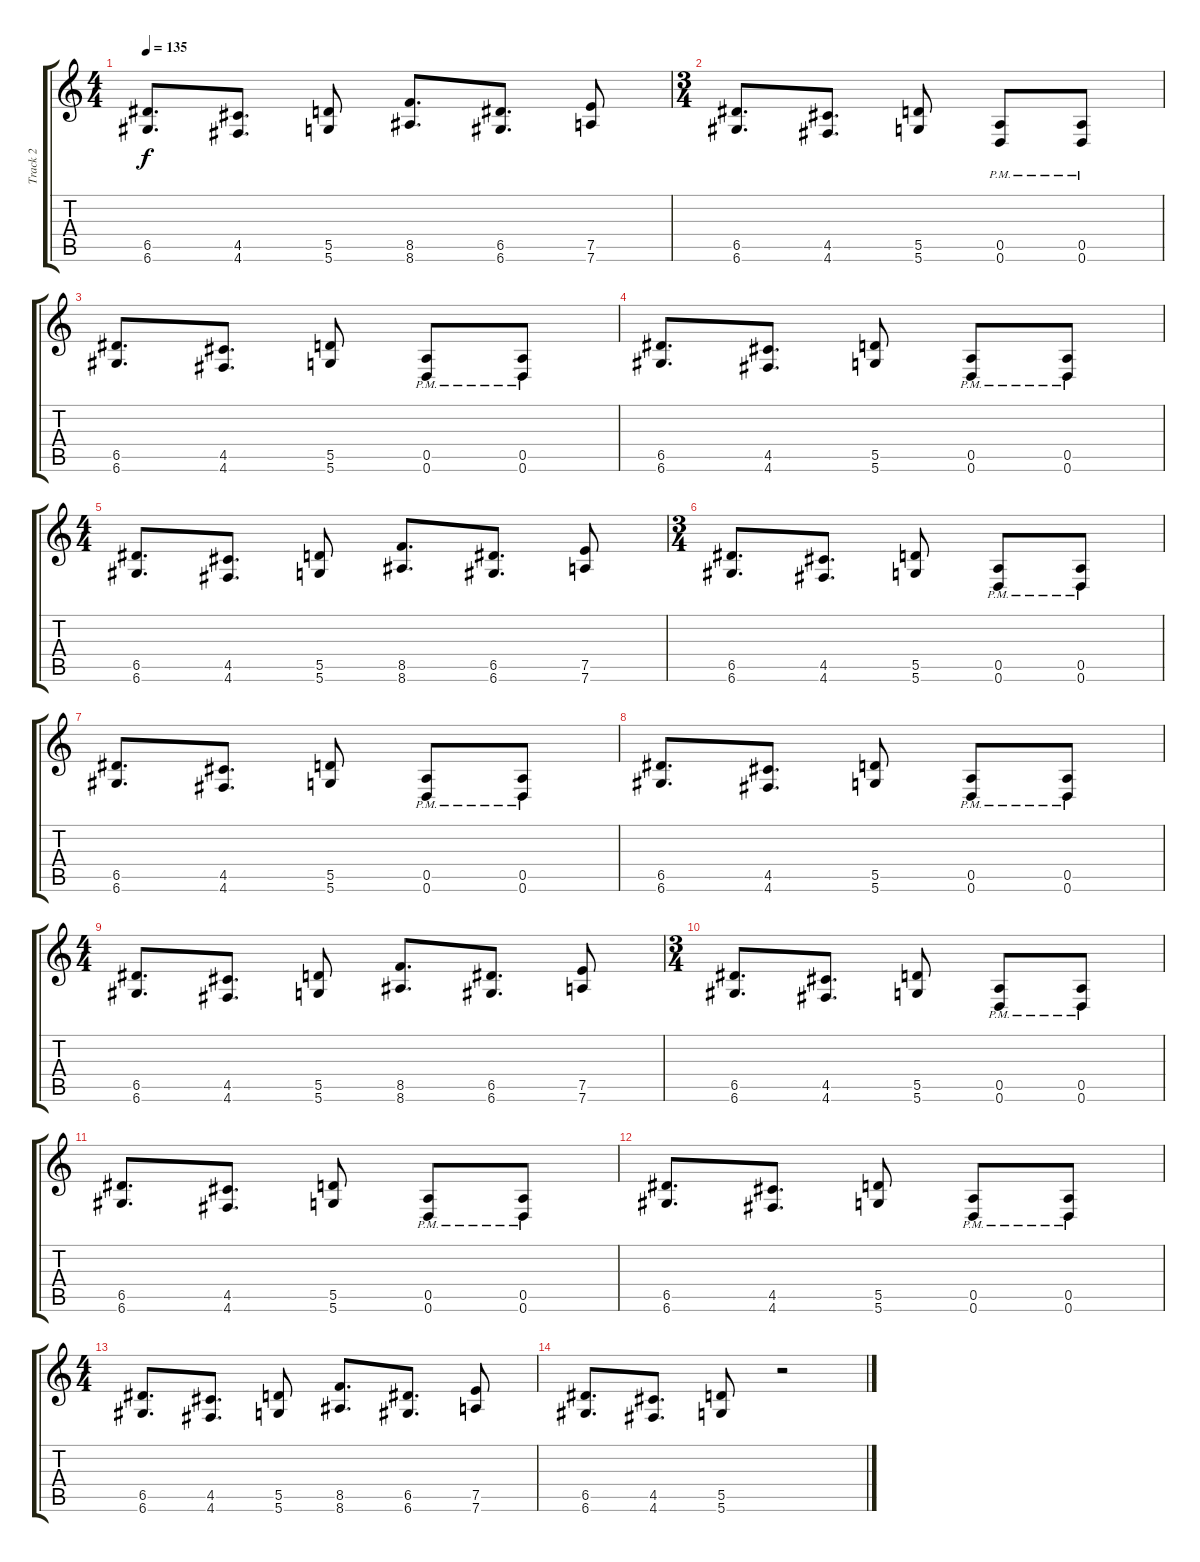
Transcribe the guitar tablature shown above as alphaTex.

\track ("Track 2" "Track 2") {instrument overdrivenguitar}
\staff {score tabs}
\tuning (E4 B3 G3 D3 A2 D2) {hide}
\ts (4 4)
\tempo 135
\clef g2
\ks c
(6.5 6.6).8{d dy f} (4.5 4.6).8{d} (5.5 5.6).8 (8.5 8.6).8{d} (6.5 6.6).8{d} (7.5 7.6).8 |
\ts (3 4)
(6.5 6.6).8{d} (4.5 4.6).8{d} (5.5 5.6).8 (0.5{pm} 0.6{pm}).8 (0.5{pm} 0.6{pm}).8 |
(6.5 6.6).8{d} (4.5 4.6).8{d} (5.5 5.6).8 (0.5{pm} 0.6{pm}).8 (0.5{pm} 0.6{pm}).8 |
(6.5 6.6).8{d} (4.5 4.6).8{d} (5.5 5.6).8 (0.5{pm} 0.6{pm}).8 (0.5{pm} 0.6{pm}).8 |
\ts (4 4)
(6.5 6.6).8{d} (4.5 4.6).8{d} (5.5 5.6).8 (8.5 8.6).8{d} (6.5 6.6).8{d} (7.5 7.6).8 |
\ts (3 4)
(6.5 6.6).8{d} (4.5 4.6).8{d} (5.5 5.6).8 (0.5{pm} 0.6{pm}).8 (0.5{pm} 0.6{pm}).8 |
(6.5 6.6).8{d} (4.5 4.6).8{d} (5.5 5.6).8 (0.5{pm} 0.6{pm}).8 (0.5{pm} 0.6{pm}).8 |
(6.5 6.6).8{d} (4.5 4.6).8{d} (5.5 5.6).8 (0.5{pm} 0.6{pm}).8 (0.5{pm} 0.6{pm}).8 |
\ts (4 4)
(6.5 6.6).8{d} (4.5 4.6).8{d} (5.5 5.6).8 (8.5 8.6).8{d} (6.5 6.6).8{d} (7.5 7.6).8 |
\ts (3 4)
(6.5 6.6).8{d} (4.5 4.6).8{d} (5.5 5.6).8 (0.5{pm} 0.6{pm}).8 (0.5{pm} 0.6{pm}).8 |
(6.5 6.6).8{d} (4.5 4.6).8{d} (5.5 5.6).8 (0.5{pm} 0.6{pm}).8 (0.5{pm} 0.6{pm}).8 |
(6.5 6.6).8{d} (4.5 4.6).8{d} (5.5 5.6).8 (0.5{pm} 0.6{pm}).8 (0.5{pm} 0.6{pm}).8 |
\ts (4 4)
(6.5 6.6).8{d} (4.5 4.6).8{d} (5.5 5.6).8 (8.5 8.6).8{d} (6.5 6.6).8{d} (7.5 7.6).8 |
(6.5 6.6).8{d} (4.5 4.6).8{d} (5.5 5.6).8 r.2
